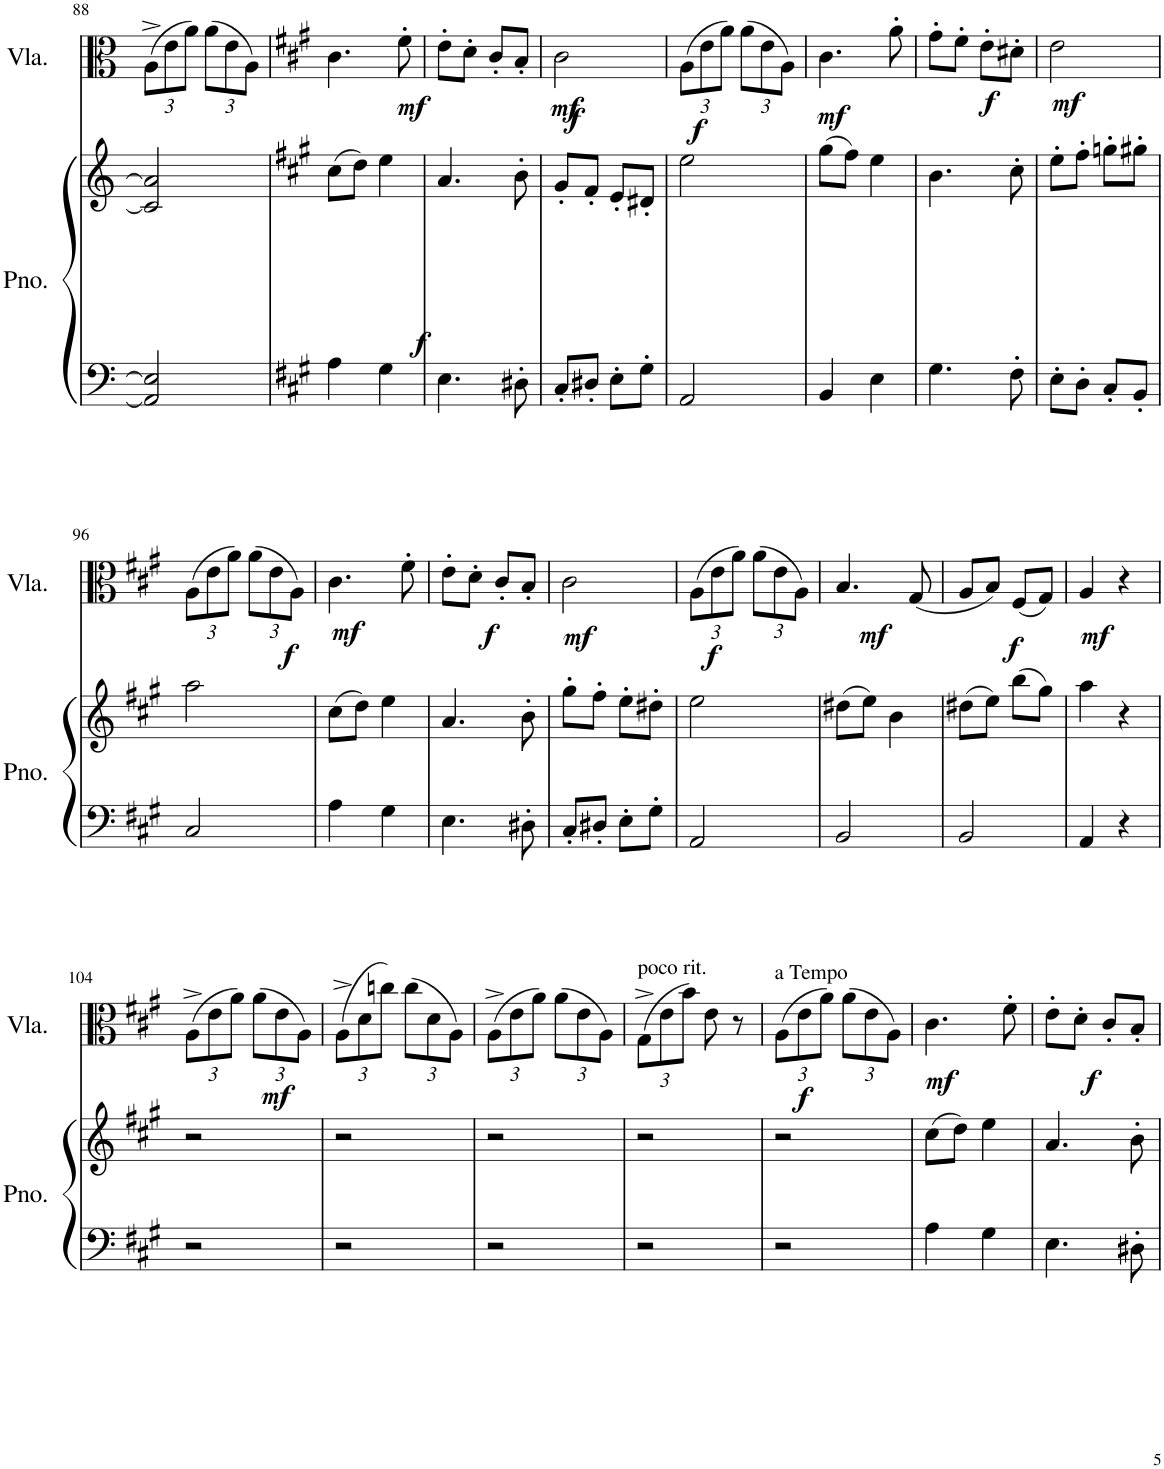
**kern	**kern	**dynam	**kern	**dynam
*part2	*part2	*part2	*part1	*part1
*staff3	*staff2	*staff2/3	*staff1	*staff1
*I"Piano	*	*	*I"Viola	*
*I'Pno.	*	*	*I'Vla.	*
!!LO:PB:g=z
*clefF4	*clefG2	*	*clefC3	*
*k[]	*k[]	*	*k[]	*
*M2/4	*M2/4	*	*M2/4	*
*	*	*	*Xbrackettup	*
=88	=88	=88	=88	=88
2AA/] 2E/]	2c/] 2a/]	.	(12A^\L	.
.	.	.	12e\	.
.	.	.	12a\J)	.
.	.	.	(12a\L	.
.	.	.	12e\	.
.	.	.	12A\J)	.
=89	=89	=89	=89	=89
*k[f#c#g#]	*k[f#c#g#]	*	*k[f#c#g#]	*
!	!	!LO:DY:b	!	!LO:DY:b
4A\	(8cc#\L	f	4.c#\	mf
.	8dd\J)	.	.	.
4G#\	4ee\	.	.	.
!	!	!	!	!LO:DY:b
.	.	.	8f#'\	f
=90	=90	=90	=90	=90
4.E\	4.a/	.	8e'\L	.
.	.	.	8d'\J	.
.	.	.	8c#'/L	.
8D#X'\	8b'\	.	8B'/J	.
=91	=91	=91	=91	=91
!	!	!	!	!LO:DY:b
8C#'/L	8g#'/L	.	2c#\	mf
8D#X'/J	8f#'/J	.	.	.
8E'\L	8e'/L	.	.	.
8G#'\J	8d#X'/J	.	.	.
=92	=92	=92	=92	=92
!	!	!	!	!LO:DY:b
2AA/	2ee\	.	(12A\L	f
.	.	.	12e\	.
.	.	.	12a\J)	.
.	.	.	(12a\L	.
.	.	.	12e\	.
.	.	.	12A\J)	.
=93	=93	=93	=93	=93
!	!	!	!	!LO:DY:b
4BB/	(8gg#\L	.	4.c#\	mf
.	8ff#\J)	.	.	.
4E\	4ee\	.	.	.
!	!	!	!	!LO:DY:b
.	.	.	8a'\	f
=94	=94	=94	=94	=94
4.G#\	4.b\	.	8g#'\L	.
.	.	.	8f#'\J	.
.	.	.	8e'\L	.
8F#'\	8cc#'\	.	8d#X'\J	.
=95	=95	=95	=95	=95
!	!	!	!	!LO:DY:b
8E'\L	8ee'\L	.	2e\	mf
8D'\J	8ff#'\J	.	.	.
8C#'/L	8ggn'\L	.	.	.
8BB'/J	8gg#X'\J	.	.	.
!!LO:LB:g=z
=96	=96	=96	=96	=96
!	!	!	!	!LO:DY:b
2C#/	2aa\	.	(12A\L	f
.	.	.	12e\	.
.	.	.	12a\J)	.
.	.	.	(12a\L	.
.	.	.	12e\	.
.	.	.	12A\J)	.
=97	=97	=97	=97	=97
!	!	!	!	!LO:DY:b
4A\	(8cc#\L	.	4.c#\	mf
.	8dd\J)	.	.	.
4G#\	4ee\	.	.	.
!	!	!	!	!LO:DY:b
.	.	.	8f#'\	f
=98	=98	=98	=98	=98
4.E\	4.a/	.	8e'\L	.
.	.	.	8d'\J	.
.	.	.	8c#'/L	.
8D#X'\	8b'\	.	8B'/J	.
=99	=99	=99	=99	=99
!	!	!	!	!LO:DY:b
8C#'/L	8gg#'\L	.	2c#\	mf
8D#X'/J	8ff#'\J	.	.	.
8E'\L	8ee'\L	.	.	.
8G#'\J	8dd#X'\J	.	.	.
=100	=100	=100	=100	=100
!	!	!	!	!LO:DY:b
2AA/	2ee\	.	(12A\L	f
.	.	.	12e\	.
.	.	.	12a\J)	.
.	.	.	(12a\L	.
.	.	.	12e\	.
.	.	.	12A\J)	.
=101	=101	=101	=101	=101
!	!	!	!	!LO:DY:b
2BB/	(8dd#X\L	.	4.B/	mf
.	8ee\J)	.	.	.
.	4b\	.	.	.
!	!	!	!	!LO:DY:b
.	.	.	(8G#/	f
=102	=102	=102	=102	=102
2BB/	(8dd#X\L	.	8A/L	.
.	8ee\J)	.	8B/J)	.
.	(8bb\L	.	(8F#/L	.
.	8gg#\J)	.	8G#/J)	.
=103	=103	=103	=103	=103
!	!	!	!	!LO:DY:b
4AA/	4aa\	.	4A/	mf
4r	4r	.	4r	.
!!LO:LB:g=z
=104	=104	=104	=104	=104
!	!	!	!	!LO:DY:b
2r	2r	.	(12A^\L	mf
.	.	.	12e\	.
.	.	.	12a\J)	.
.	.	.	(12a\L	.
.	.	.	12e\	.
.	.	.	12A\J)	.
=105	=105	=105	=105	=105
2r	2r	.	(12A^\L	.
.	.	.	12d\	.
.	.	.	12ccn\J)	.
.	.	.	(12cc\L	.
.	.	.	12d\	.
.	.	.	12A\J)	.
=106	=106	=106	=106	=106
2r	2r	.	(12A^\L	.
.	.	.	12e\	.
.	.	.	12a\J)	.
.	.	.	(12a\L	.
.	.	.	12e\	.
.	.	.	12A\J)	.
=107	=107	=107	=107	=107
!	!	!	!LO:TX:a:t=poco rit.	!
2r	2r	.	(12G#^\L	.
.	.	.	12e\	.
.	.	.	12b\J)	.
.	.	.	8e\	.
.	.	.	8r	.
=108	=108	=108	=108	=108
!	!	!	!LO:TX:a:t=a Tempo	!
!	!	!	!	!LO:DY:b
2r	2r	.	(12A\L	f
.	.	.	12e\	.
.	.	.	12a\J)	.
.	.	.	(12a\L	.
.	.	.	12e\	.
.	.	.	12A\J)	.
=109	=109	=109	=109	=109
!	!	!	!	!LO:DY:b
4A\	(8cc#\L	.	4.c#\	mf
.	8dd\J)	.	.	.
4G#\	4ee\	.	.	.
!	!	!	!	!LO:DY:b
.	.	.	8f#'\	f
=110	=110	=110	=110	=110
4.E\	4.a/	.	8e'\L	.
.	.	.	8d'\J	.
.	.	.	8c#'/L	.
8D#X'\	8b'\	.	8B'/J	.
=	=	=	=	=
*-	*-	*-	*-	*-
